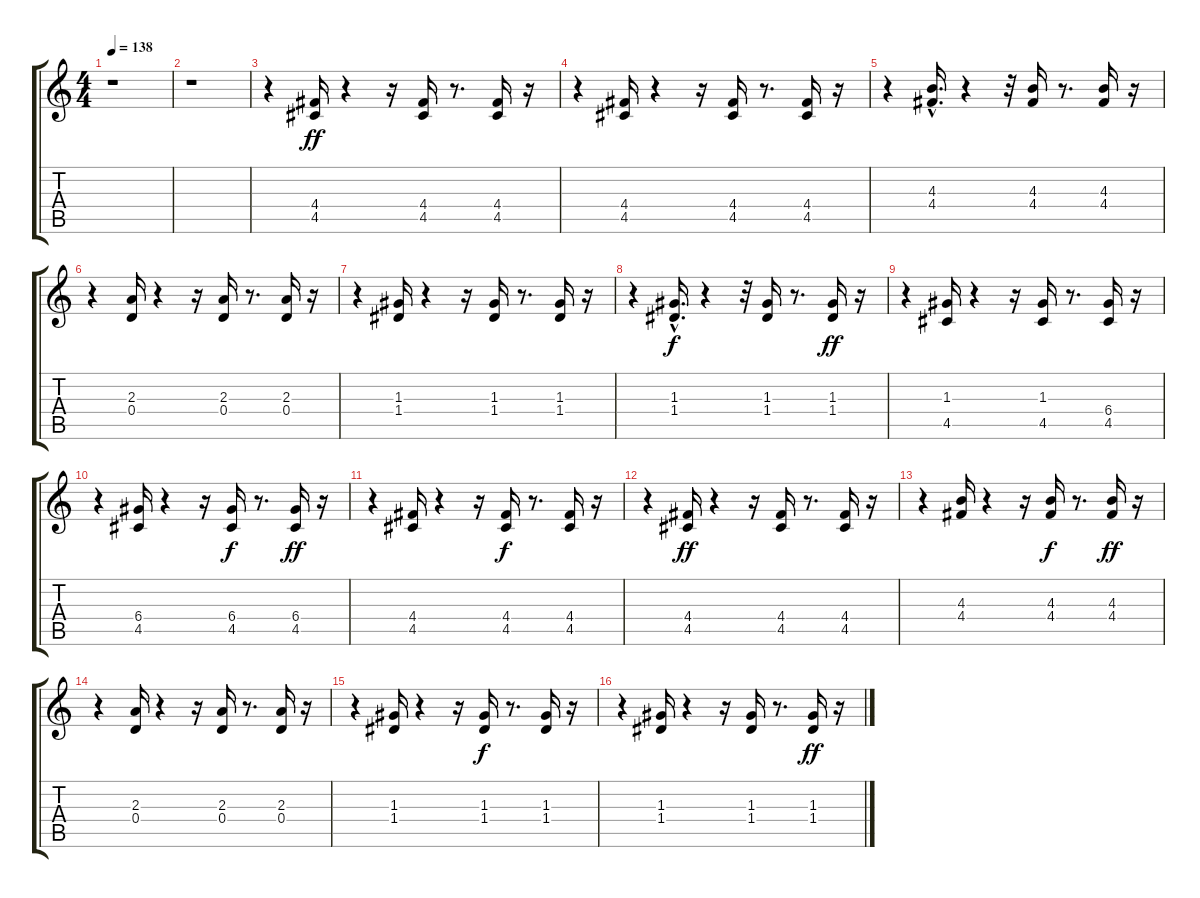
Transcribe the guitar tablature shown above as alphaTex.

\track "" {instrument overdrivenguitar}
\staff {score tabs}
\tuning (E4 B3 G3 D3 A2 E2) {hide}
\ts (4 4)
\tempo 138
\clef g2
\ks c
r.1{dy ff instrument overdrivenguitar} |
r.1 |
r.4 (4.4 4.5).16 r.4 r.16 (4.4 4.5).16 r.8{d} (4.4 4.5).16 r.16 |
r.4 (4.4 4.5).16 r.4 r.16 (4.4 4.5).16 r.8{d} (4.4 4.5).16 r.16 |
r.4 (4.3{hac} 4.4{hac}).16{d} r.4 r.32 (4.3 4.4).16 r.8{d} (4.3 4.4).16 r.16 |
r.4 (2.3 0.4).16 r.4 r.16 (2.3 0.4).16 r.8{d} (2.3 0.4).16 r.16 |
r.4 (1.3 1.4).16 r.4 r.16 (1.3 1.4).16 r.8{d} (1.3 1.4).16 r.16 |
r.4 (1.3{hac} 1.4).16{d dy f} r.4 r.32 (1.3 1.4).16 r.8{d} (1.3 1.4).16{dy ff} r.16 |
r.4 (1.3 4.5).16 r.4 r.16 (1.3 4.5).16 r.8{d} (6.4 4.5).16 r.16 |
r.4 (6.4 4.5).16 r.4 r.16 (6.4 4.5).16{dy f} r.8{d} (6.4 4.5).16{dy ff} r.16 |
r.4 (4.4 4.5).16 r.4 r.16 (4.4 4.5).16{dy f} r.8{d} (4.4 4.5).16 r.16 |
r.4 (4.4 4.5).16{dy ff} r.4 r.16 (4.4 4.5).16 r.8{d} (4.4 4.5).16 r.16 |
r.4 (4.3 4.4).16 r.4 r.16 (4.3 4.4).16{dy f} r.8{d} (4.3 4.4).16{dy ff} r.16 |
r.4 (2.3 0.4).16 r.4 r.16 (2.3 0.4).16 r.8{d} (2.3 0.4).16 r.16 |
r.4 (1.3 1.4).16 r.4 r.16 (1.3 1.4).16{dy f} r.8{d} (1.3 1.4).16 r.16 |
r.4 (1.3 1.4).16 r.4 r.16 (1.3 1.4).16 r.8{d} (1.3 1.4).16{dy ff} r.16
